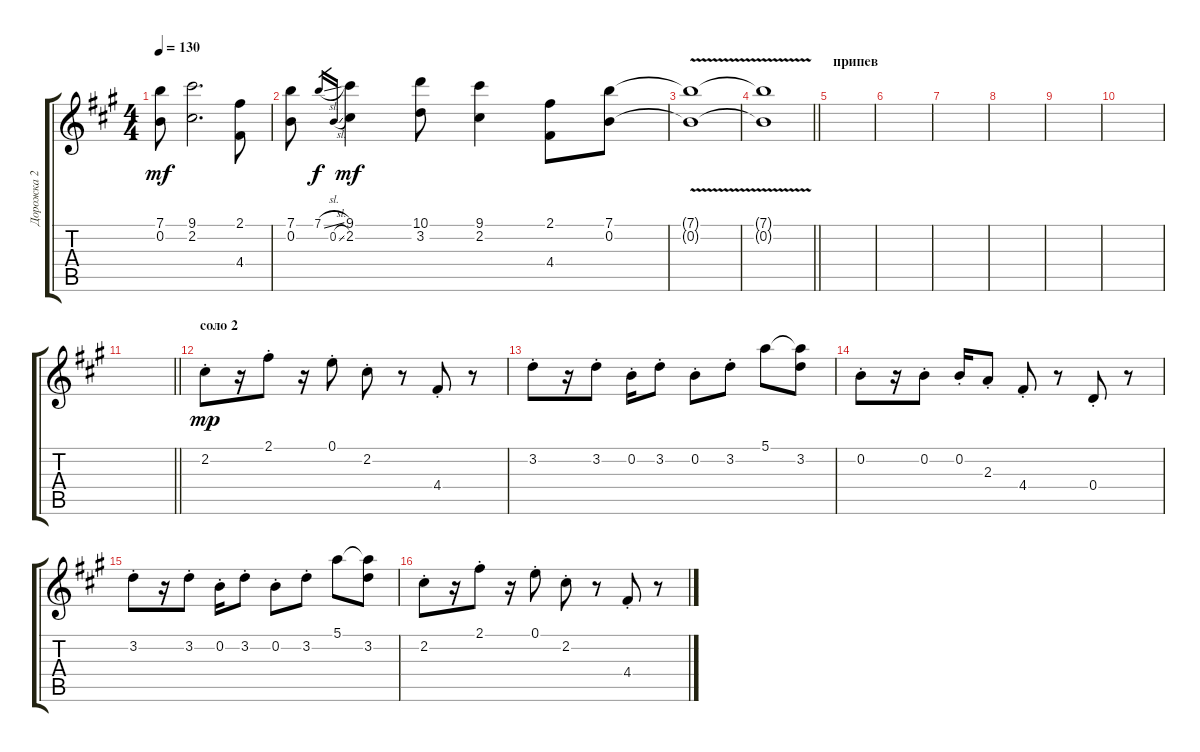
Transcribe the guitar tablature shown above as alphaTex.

\track ("Дорожка 2" "Дорожка 2") {instrument electricguitarjazz}
\staff {score tabs}
\tuning (E4 B3 G3 D3 A2 E2) {hide}
\ts (4 4)
\tempo 130
\clef g2
\ks f#minor
(7.1 0.2).8{dy mf} (9.1 2.2).2{d} (2.1 4.4).8 |
(7.1 0.2).8 7.1{sl}.16{gr dy f} 0.2{sl}.16{gr} (9.1 2.2).4{dy mf} (10.1 3.2).8 (9.1 2.2).4 (2.1 4.4).8 (7.1 0.2).8 |
(7.1{v t} 0.2{v t}).1 |
\barLineRight lightlight
(7.1{t} 0.2{v t}).1 |
\section ("" "припев")
|
|
|
|
|
|
\barLineRight lightlight
|
\section ("" "соло 2")
2.2{st}.8{dy mp volume 16 instrument electricguitarjazz} r.16 2.1{st}.8 r.16 0.1{st}.8 2.2{st}.8 r.8 4.4{st}.8 r.8 |
3.2{st}.8 r.16 3.2{st}.8 0.2{st}.16 3.2{st}.8 0.2{st}.8 3.2{st}.8 5.1.8 (5.1{t} 3.2).8 |
0.2{st}.8 r.16 0.2{st}.8 0.2{st}.16 2.3{st}.8 4.4{st}.8 r.8 0.4{st}.8 r.8 |
3.2{st}.8 r.16 3.2{st}.8 0.2{st}.16 3.2{st}.8 0.2{st}.8 3.2{st}.8 5.1.8 (5.1{t} 3.2).8 |
2.2{st}.8 r.16 2.1{st}.8 r.16 0.1{st}.8 2.2{st}.8 r.8 4.4{st}.8 r.8
